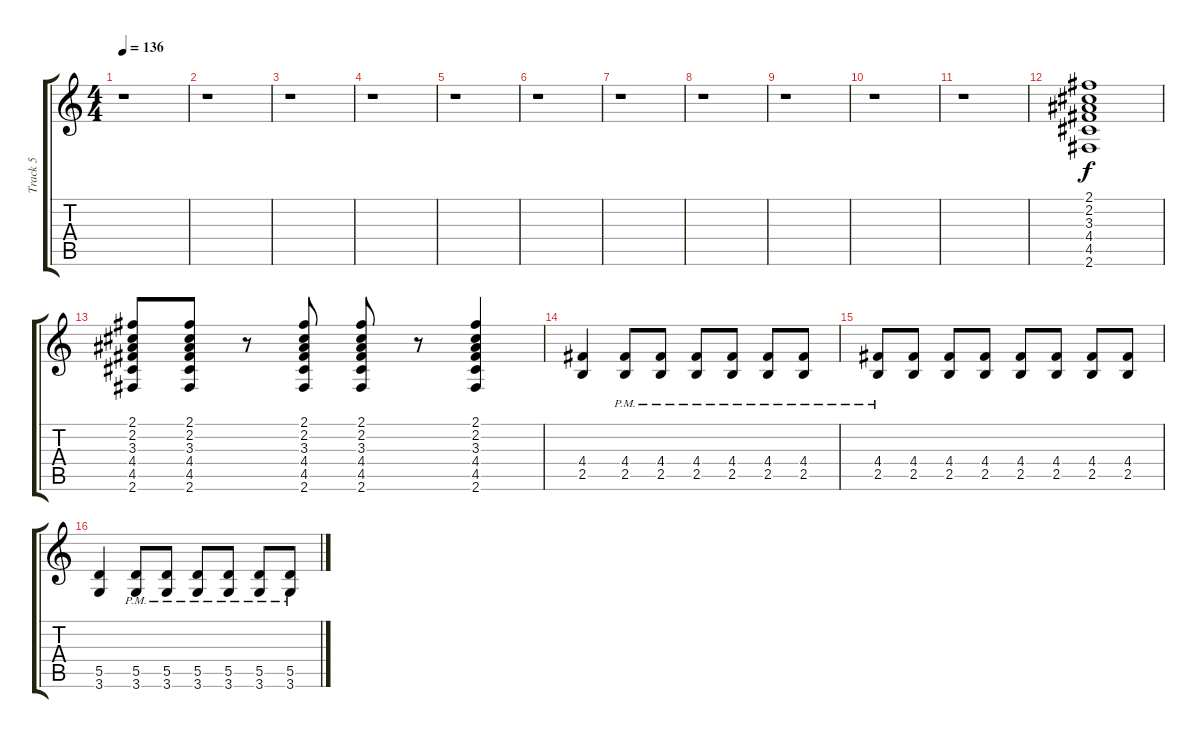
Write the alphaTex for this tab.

\track ("Track 5" "Track 5") {instrument distortionguitar}
\staff {score tabs}
\tuning (E4 B3 G3 D3 A2 E2) {hide}
\ts (4 4)
\tempo 136
\clef g2
\ks c
r.1{dy f} |
r.1 |
r.1 |
r.1 |
r.1 |
r.1 |
r.1 |
r.1 |
r.1 |
r.1 |
r.1 |
(2.1 2.2 3.3 4.4 4.5 2.6).1 |
(2.1 2.2 3.3 4.4 4.5 2.6).8 (2.1 2.2 3.3 4.4 4.5 2.6).8 r.8 (2.1 2.2 3.3 4.4 4.5 2.6).8 (2.1 2.2 3.3 4.4 4.5 2.6).8 r.8 (2.1 2.2 3.3 4.4 4.5 2.6).4 |
(4.4 2.5).4 (4.4{pm} 2.5{pm}).8 (4.4{pm} 2.5{pm}).8 (4.4{pm} 2.5{pm}).8 (4.4{pm} 2.5{pm}).8 (4.4{pm} 2.5{pm}).8 (4.4{pm} 2.5{pm}).8 |
(4.4{pm} 2.5{pm}).8 (4.4 2.5).8 (4.4 2.5).8 (4.4 2.5).8 (4.4 2.5).8 (4.4 2.5).8 (4.4 2.5).8 (4.4 2.5).8 |
(5.5 3.6).4 (5.5{pm} 3.6{pm}).8 (5.5{pm} 3.6{pm}).8 (5.5{pm} 3.6{pm}).8 (5.5{pm} 3.6{pm}).8 (5.5{pm} 3.6{pm}).8 (5.5{pm} 3.6{pm}).8
